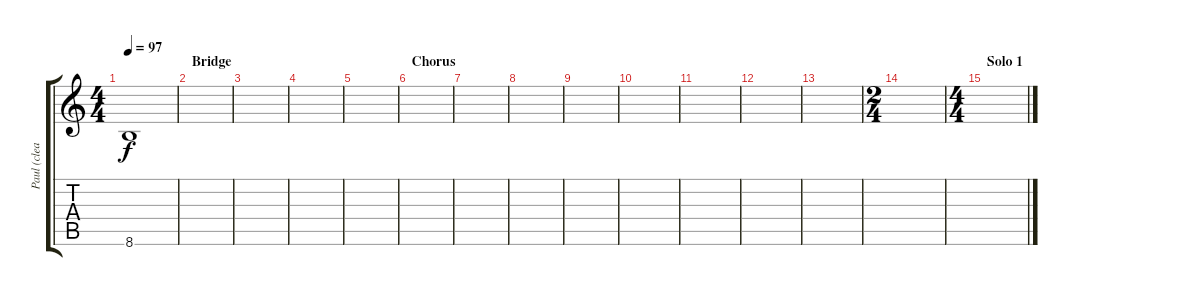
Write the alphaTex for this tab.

\track ("Paul (clean)" "Paul (clea") {instrument electricguitarclean}
\staff {score tabs}
\tuning (Eb4 Bb3 Gb3 Db3 Ab2 Eb2) {hide}
\ts (4 4)
\tempo 97
\clef g2
\ks c
8.6{t}.1{dy f} |
\section ("" "Bridge")
|
|
|
|
\section ("" "Chorus")
|
|
|
|
|
|
|
|
\ts (2 4)
|
\ts (4 4)
\section ("" "Solo 1")
